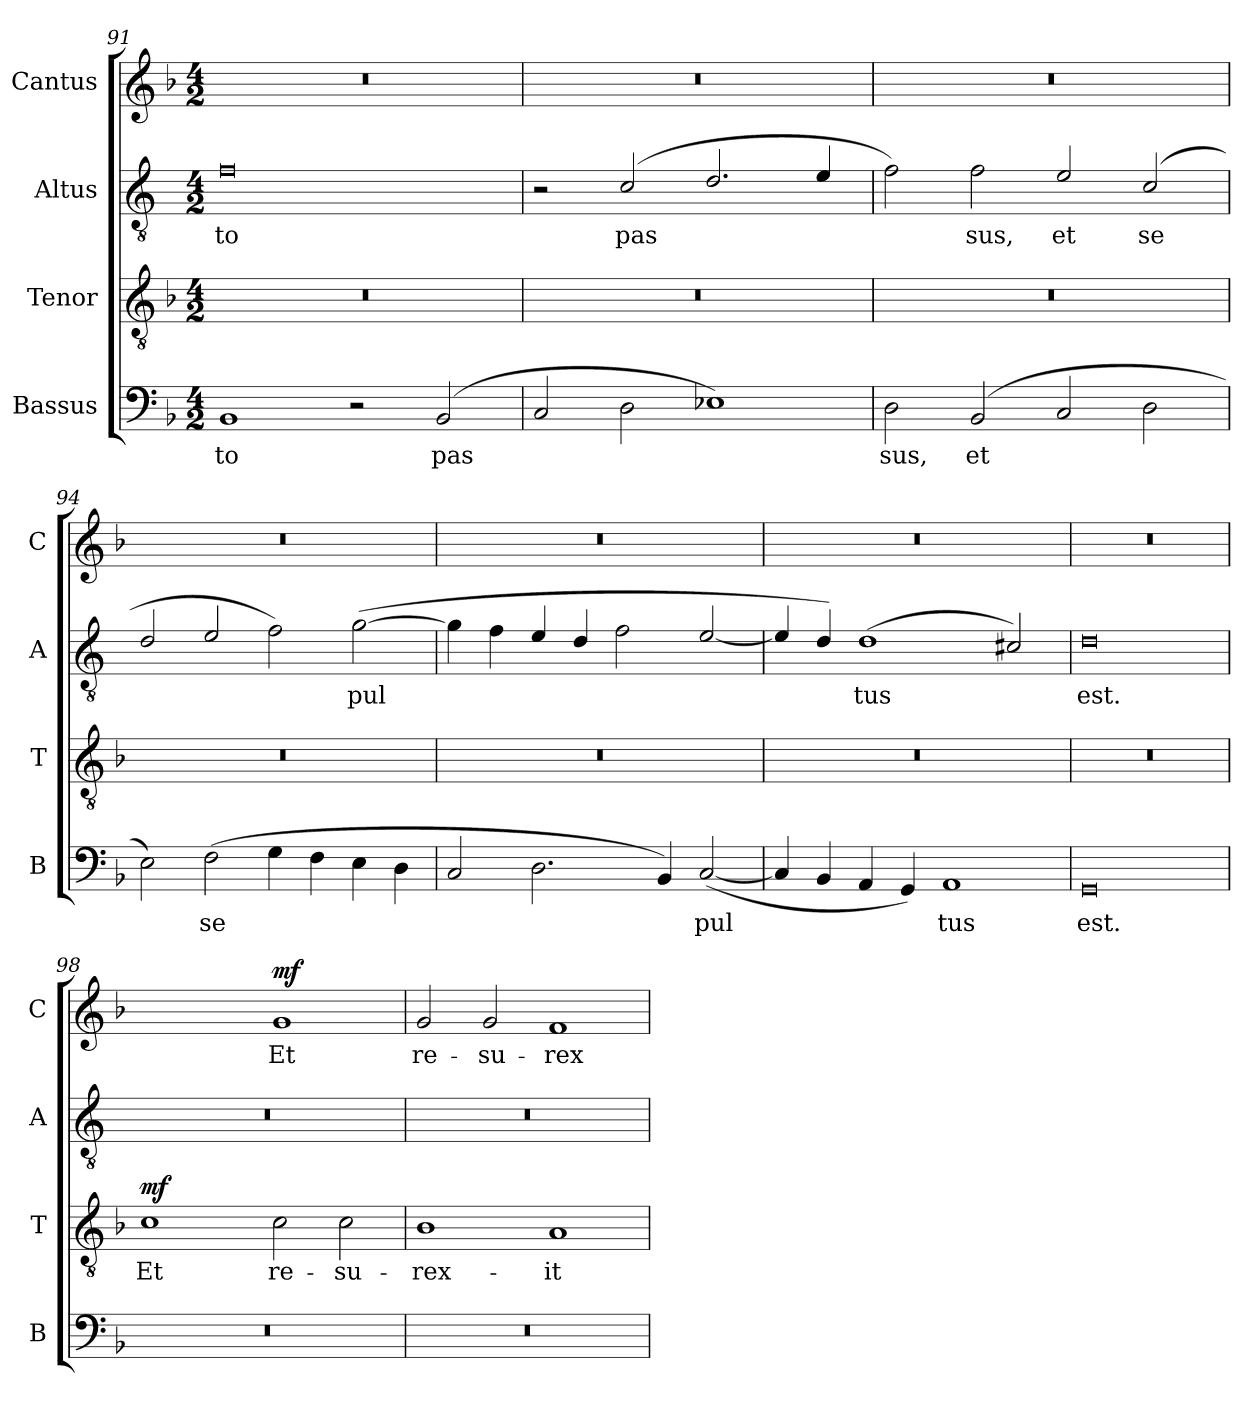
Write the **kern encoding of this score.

**kern	**text	**kern	**text	**dynam	**kern	**text	**kern	**text	**dynam
*part4	*part4	*part3	*part3	*part3	*part2	*part2	*part1	*part1	*part1
*staff4	*staff4	*staff3	*staff3	*staff3	*staff2	*staff2	*staff1	*staff1	*staff1
*I"Bassus	*	*I"Tenor	*	*	*I"Altus	*	*I"Cantus	*	*
*I'B	*	*I'T	*	*	*I'A	*	*I'C	*	*
!!LO:PB:g=z
*clefF4	*	*clefGv2	*	*	*clefGv2	*	*clefG2	*	*
*	*	*	*	*	*ITrd4c7	*	*	*	*
*k[b-]	*	*k[b-]	*	*	*k[b-]	*	*k[b-]	*	*
*M4/2	*	*M4/2	*	*	*M4/2	*	*M4/2	*	*
=91	=91	=91	=91	=91	=91	=91	=91	=91	=91
!	!LO:LY:b	!	!	!	!	!LO:LY:b	!	!	!
1BB-	to	0r	.	.	0B-	to	0r	.	.
2r	.	.	.	.	.	.	.	.	.
!	!LO:LY:b	!	!	!	!	!	!	!	!
(2BB-/	pas	.	.	.	.	.	.	.	.
=92	=92	=92	=92	=92	=92	=92	=92	=92	=92
2C/	.	0r	.	.	2r	.	0r	.	.
!	!	!	!	!	!	!LO:LY:b	!	!	!
2D\	.	.	.	.	(2F/	pas	.	.	.
1E-X)	.	.	.	.	2.G/	.	.	.	.
.	.	.	.	.	4A/	.	.	.	.
=93	=93	=93	=93	=93	=93	=93	=93	=93	=93
!	!LO:LY:b	!	!	!	!	!	!	!	!
2D\	sus,	0r	.	.	2B-\)	.	0r	.	.
!	!LO:LY:b	!	!	!	!	!LO:LY:b	!	!	!
(2BB-/	et	.	.	.	2B-\	sus,	.	.	.
!	!	!	!	!	!	!LO:LY:b	!	!	!
2C/	.	.	.	.	2A/	et	.	.	.
!	!	!	!	!	!	!LO:LY:b	!	!	!
2D\	.	.	.	.	(2F/	se	.	.	.
=94	=94	=94	=94	=94	=94	=94	=94	=94	=94
2E\)	.	0r	.	.	2G/	.	0r	.	.
!	!LO:LY:b	!	!	!	!	!	!	!	!
(2F\	se	.	.	.	2A/	.	.	.	.
4G\	.	.	.	.	2B-\)	.	.	.	.
4F\	.	.	.	.	.	.	.	.	.
!	!	!	!	!	!	!LO:LY:b	!	!	!
4E\	.	.	.	.	([2c\	pul	.	.	.
4D\	.	.	.	.	.	.	.	.	.
=95	=95	=95	=95	=95	=95	=95	=95	=95	=95
2C/	.	0r	.	.	4c\]	.	0r	.	.
.	.	.	.	.	4B-\	.	.	.	.
2.D\	.	.	.	.	4A/	.	.	.	.
.	.	.	.	.	4G/	.	.	.	.
.	.	.	.	.	2B-\	.	.	.	.
4BB-/)	.	.	.	.	.	.	.	.	.
!	!LO:LY:b	!	!	!	!	!	!	!	!
([2C/	pul	.	.	.	[2A/	.	.	.	.
!!LO:LB:g=z
=96	=96	=96	=96	=96	=96	=96	=96	=96	=96
4C/]	.	0r	.	.	4A/]	.	0r	.	.
4BB-/	.	.	.	.	4G/)	.	.	.	.
!	!	!	!	!	!	!LO:LY:b	!	!	!
4AA/	.	.	.	.	(1G	tus	.	.	.
4GG/)	.	.	.	.	.	.	.	.	.
!	!LO:LY:b	!	!	!	!	!	!	!	!
1AA	tus	.	.	.	.	.	.	.	.
.	.	.	.	.	2F#X/)	.	.	.	.
=97	=97	=97	=97	=97	=97	=97	=97	=97	=97
!	!LO:LY:b	!	!	!	!	!LO:LY:b	!	!	!
0GG	est.	0r	.	.	0G	est.	0r	.	.
!!LO:LB:g=z
=98	=98	=98	=98	=98	=98	=98	=98	=98	=98
!	!	!	!LO:LY:b	!LO:DY:b	!	!	!	!	!
0r	.	1c	Et	mf	0r	.	2ryy	.	.
.	.	.	.	.	.	.	2ryy	.	.
!	!	!	!LO:LY:b	!	!	!	!	!LO:LY:b	!LO:DY:b
.	.	2c\	re-	.	.	.	1g	Et	mf
!	!	!	!LO:LY:b	!	!	!	!	!	!
.	.	2c\	su-	.	.	.	.	.	.
=99	=99	=99	=99	=99	=99	=99	=99	=99	=99
!	!	!	!LO:LY:b	!	!	!	!	!LO:LY:b	!
0r	.	1B-	rex-	.	0r	.	2g/	re-	.
!	!	!	!	!	!	!	!	!LO:LY:b	!
.	.	.	.	.	.	.	2g/	su-	.
!	!	!	!LO:LY:b	!	!	!	!	!LO:LY:b	!
.	.	1A	it	.	.	.	1f	rex-	.
=	=	=	=	=	=	=	=	=	=
*-	*-	*-	*-	*-	*-	*-	*-	*-	*-
